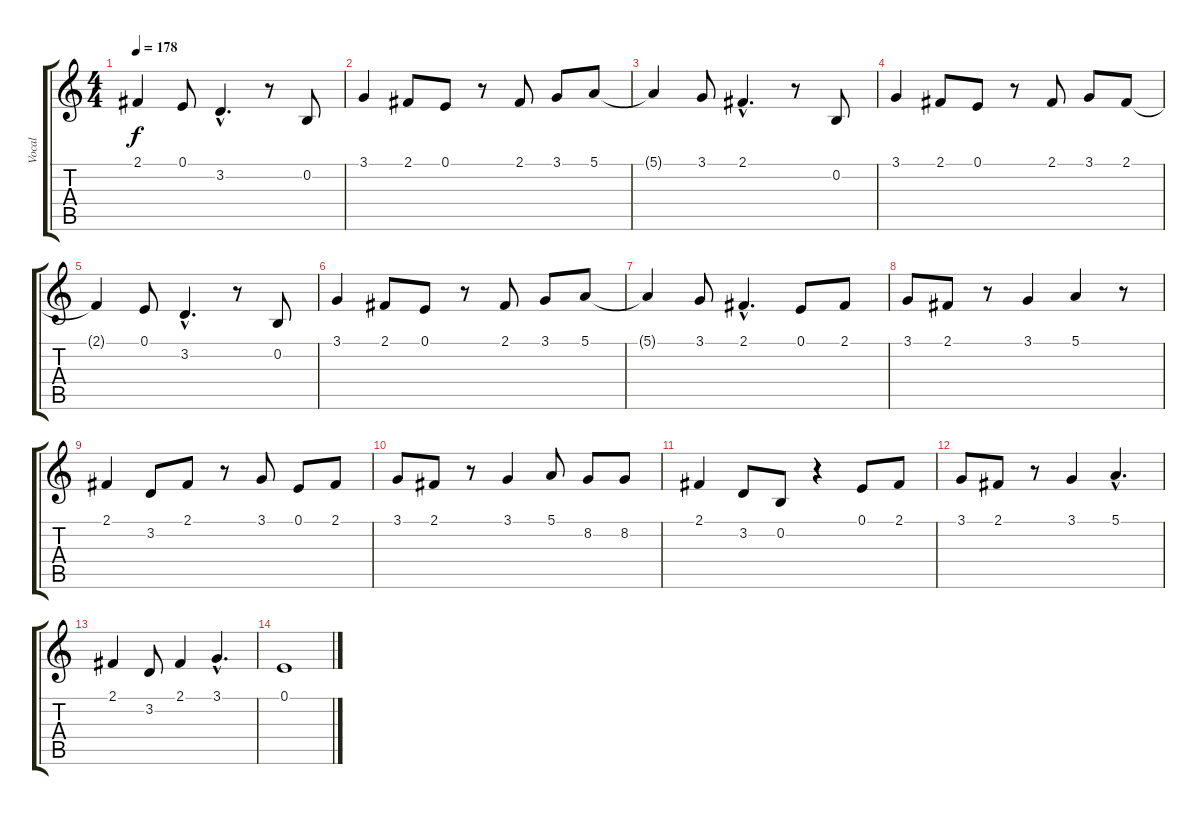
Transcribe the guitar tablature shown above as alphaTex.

\track ("Vocal" "Vocal") {instrument flute}
\staff {score tabs}
\tuning (E4 B3 G3 D3 A2 E2) {hide}
\ts (4 4)
\tempo 178
\clef g2
\ks c
2.1{t}.4{dy f} 0.1.8 3.2{hac}.4{d} r.8 0.2.8 |
3.1.4 2.1.8 0.1.8 r.8 2.1.8 3.1.8 5.1.8 |
5.1{t}.4 3.1.8 2.1{hac}.4{d} r.8 0.2.8 |
3.1.4 2.1.8 0.1.8 r.8 2.1.8 3.1.8 2.1.8 |
2.1{t}.4 0.1.8 3.2{hac}.4{d} r.8 0.2.8 |
3.1.4 2.1.8 0.1.8 r.8 2.1.8 3.1.8 5.1.8 |
5.1{t}.4 3.1.8 2.1{hac}.4{d} 0.1.8 2.1.8 |
3.1.8 2.1.8 r.8 3.1.4 5.1.4 r.8 |
2.1.4 3.2.8 2.1.8 r.8 3.1.8 0.1.8 2.1.8 |
3.1.8 2.1.8 r.8 3.1.4 5.1.8 8.2.8 8.2.8 |
2.1.4 3.2.8 0.2.8 r.4 0.1.8 2.1.8 |
3.1.8 2.1.8 r.8 3.1.4 5.1{hac}.4{d} |
2.1.4 3.2.8 2.1.4 3.1{hac}.4{d} |
0.1.1
